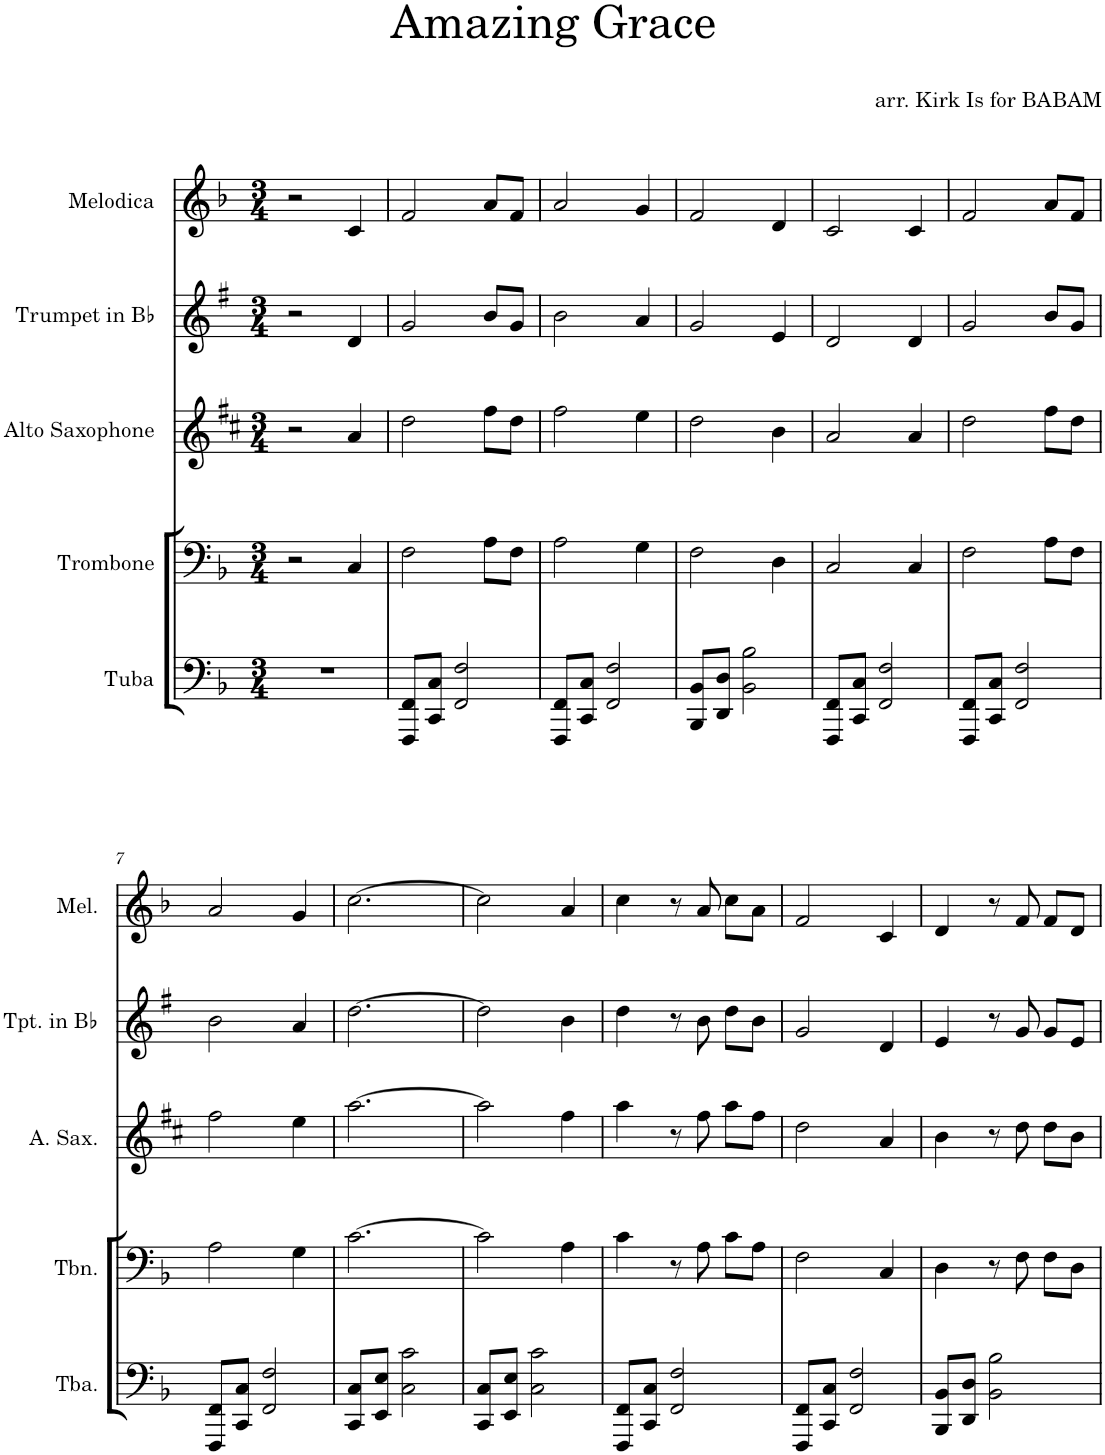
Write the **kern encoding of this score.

**kern	**kern	**kern	**kern	**kern
*part5	*part4	*part3	*part2	*part1
*staff5	*staff4	*staff3	*staff2	*staff1
*I"Tuba	*I"Trombone	*I"Alto Saxophone	*I"Trumpet in Bb	*I"Melodica
*I'Tba.	*I'Tbn.	*I'A. Sax.	*I'Tpt. in Bb	*I'Mel.
*clefF4	*clefF4	*clefG2	*clefG2	*clefG2
*	*	*Trd5c9	*Trd1c2	*
*k[b-]	*k[b-]	*k[f#c#]	*k[f#]	*k[b-]
*M3/4	*M3/4	*M3/4	*M3/4	*M3/4
=1	=1	=1	=1	=1
2.r	2r	2r	2r	2r
.	4C/	4a/	4d/	4c/
=2	=2	=2	=2	=2
8FFF/ 8FF/L	2F\	2dd\	2g/	2f/
8CC/ 8C/J	.	.	.	.
2FF/ 2F/	.	.	.	.
.	8A\L	8ff#\L	8b/L	8a/L
.	8F\J	8dd\J	8g/J	8f/J
=3	=3	=3	=3	=3
8FFF/ 8FF/L	2A\	2ff#\	2b\	2a/
8CC/ 8C/J	.	.	.	.
2FF/ 2F/	.	.	.	.
.	4G\	4ee\	4a/	4g/
=4	=4	=4	=4	=4
8BBB-/ 8BB-/L	2F\	2dd\	2g/	2f/
8DD/ 8D/J	.	.	.	.
2BB-\ 2B-\	.	.	.	.
.	4D\	4b\	4e/	4d/
=5	=5	=5	=5	=5
8FFF/ 8FF/L	2C/	2a/	2d/	2c/
8CC/ 8C/J	.	.	.	.
2FF/ 2F/	.	.	.	.
.	4C/	4a/	4d/	4c/
=6	=6	=6	=6	=6
8FFF/ 8FF/L	2F\	2dd\	2g/	2f/
8CC/ 8C/J	.	.	.	.
2FF/ 2F/	.	.	.	.
.	8A\L	8ff#\L	8b/L	8a/L
.	8F\J	8dd\J	8g/J	8f/J
!!LO:LB:g=z
=7	=7	=7	=7	=7
8FFF/ 8FF/L	2A\	2ff#\	2b\	2a/
8CC/ 8C/J	.	.	.	.
2FF/ 2F/	.	.	.	.
.	4G\	4ee\	4a/	4g/
=8	=8	=8	=8	=8
8CC/ 8C/L	[2.c\	[2.aa\	[2.dd\	[2.cc\
8EE/ 8E/J	.	.	.	.
2C\ 2c\	.	.	.	.
=9	=9	=9	=9	=9
8CC/ 8C/L	2c\]	2aa\]	2dd\]	2cc\]
8EE/ 8E/J	.	.	.	.
2C\ 2c\	.	.	.	.
.	4A\	4ff#\	4b\	4a/
=10	=10	=10	=10	=10
8FFF/ 8FF/L	4c\	4aa\	4dd\	4cc\
8CC/ 8C/J	.	.	.	.
2FF/ 2F/	8r	8r	8r	8r
.	8A\	8ff#\	8b\	8a/
.	8c\L	8aa\L	8dd\L	8cc\L
.	8A\J	8ff#\J	8b\J	8a\J
=11	=11	=11	=11	=11
8FFF/ 8FF/L	2F\	2dd\	2g/	2f/
8CC/ 8C/J	.	.	.	.
2FF/ 2F/	.	.	.	.
.	4C/	4a/	4d/	4c/
=12	=12	=12	=12	=12
8BBB-/ 8BB-/L	4D\	4b\	4e/	4d/
8DD/ 8D/J	.	.	.	.
2BB-\ 2B-\	8r	8r	8r	8r
.	8F\	8dd\	8g/	8f/
.	8F\L	8dd\L	8g/L	8f/L
.	8D\J	8b\J	8e/J	8d/J
=	=	=	=	=
*-	*-	*-	*-	*-
